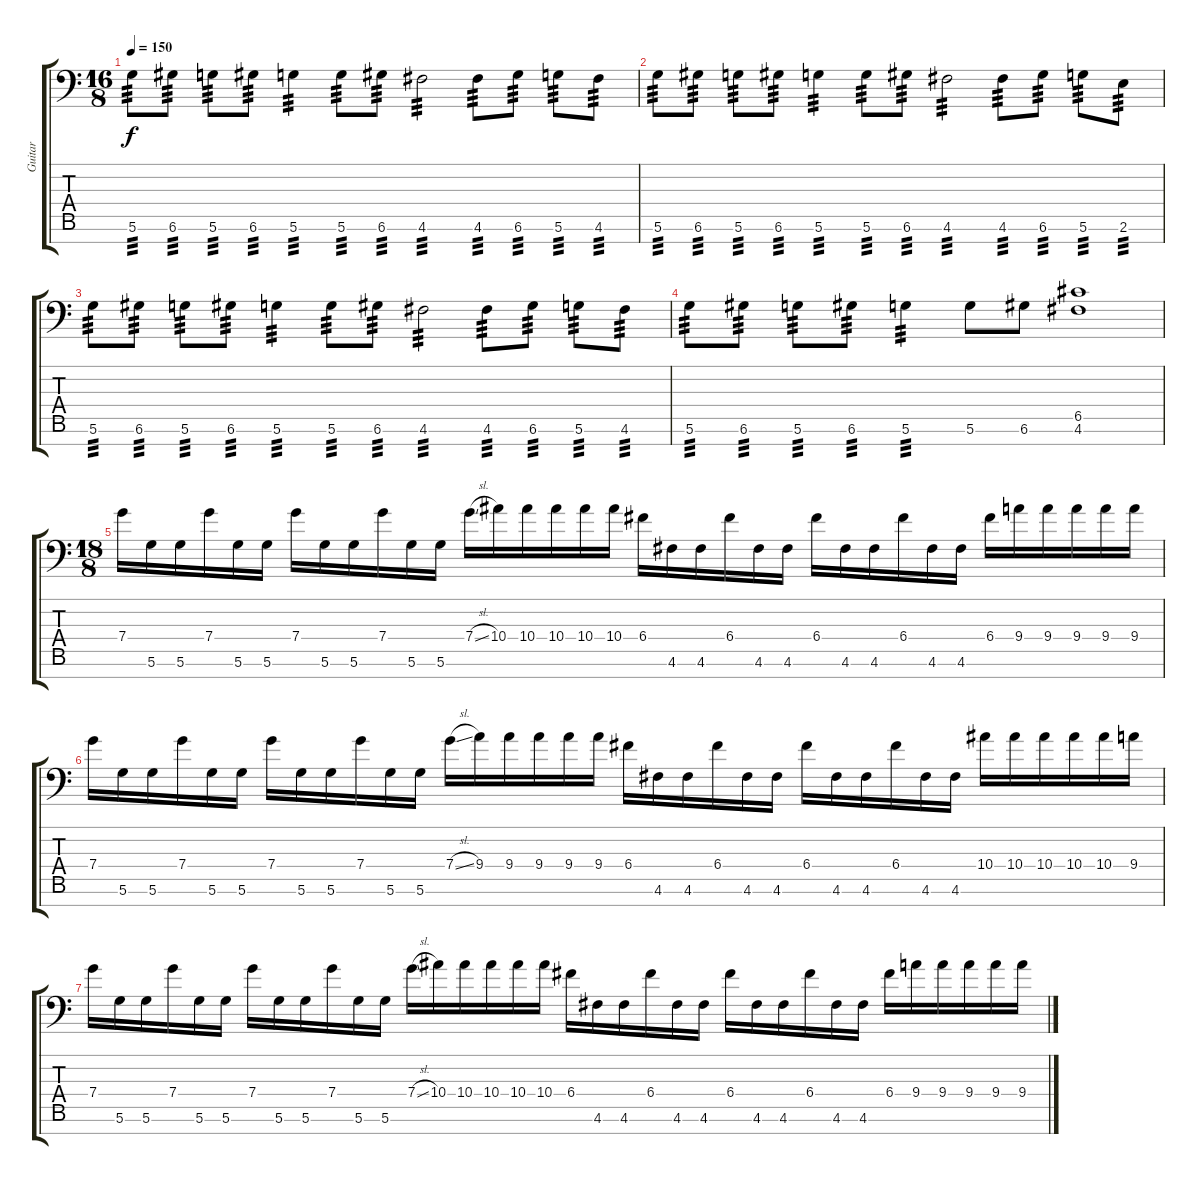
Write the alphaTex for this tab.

\track ("Guitar" "Guitar") {instrument distortionguitar}
\staff {score tabs}
\tuning (D4 A3 F3 C3 G2 D2 G1) {hide}
\ts (16 8)
\tempo 150
\clef f4
\ks c
5.6.8{tp 3 dy f} 6.6.8{tp 3} 5.6.8{tp 3} 6.6.8{tp 3} 5.6.4{tp 3} 5.6.8{tp 3} 6.6.8{tp 3} 4.6.2{tp 3} 4.6.8{tp 3} 6.6.8{tp 3} 5.6.8{tp 3} 4.6.8{tp 3} |
5.6.8{tp 3} 6.6.8{tp 3} 5.6.8{tp 3} 6.6.8{tp 3} 5.6.4{tp 3} 5.6.8{tp 3} 6.6.8{tp 3} 4.6.2{tp 3} 4.6.8{tp 3} 6.6.8{tp 3} 5.6.8{tp 3} 2.6.8{tp 3} |
5.6.8{tp 3} 6.6.8{tp 3} 5.6.8{tp 3} 6.6.8{tp 3} 5.6.4{tp 3} 5.6.8{tp 3} 6.6.8{tp 3} 4.6.2{tp 3} 4.6.8{tp 3} 6.6.8{tp 3} 5.6.8{tp 3} 4.6.8{tp 3} |
5.6.8{tp 3} 6.6.8{tp 3} 5.6.8{tp 3} 6.6.8{tp 3} 5.6.4{tp 3} 5.6.8 6.6.8 (6.5 4.6).1 |
\ts (18 8)
7.4.16 5.6.16 5.6.16 7.4.16 5.6.16 5.6.16 7.4.16 5.6.16 5.6.16 7.4.16 5.6.16 5.6.16 7.4{sl}.16 10.4.16 10.4.16 10.4.16 10.4.16 10.4.16 6.4.16 4.6.16 4.6.16 6.4.16 4.6.16 4.6.16 6.4.16 4.6.16 4.6.16 6.4.16 4.6.16 4.6.16 6.4.16 9.4.16 9.4.16 9.4.16 9.4.16 9.4.16 |
7.4.16 5.6.16 5.6.16 7.4.16 5.6.16 5.6.16 7.4.16 5.6.16 5.6.16 7.4.16 5.6.16 5.6.16 7.4{sl}.16 9.4.16 9.4.16 9.4.16 9.4.16 9.4.16 6.4.16 4.6.16 4.6.16 6.4.16 4.6.16 4.6.16 6.4.16 4.6.16 4.6.16 6.4.16 4.6.16 4.6.16 10.4.16 10.4.16 10.4.16 10.4.16 10.4.16 9.4.16 |
7.4.16 5.6.16 5.6.16 7.4.16 5.6.16 5.6.16 7.4.16 5.6.16 5.6.16 7.4.16 5.6.16 5.6.16 7.4{sl}.16 10.4.16 10.4.16 10.4.16 10.4.16 10.4.16 6.4.16 4.6.16 4.6.16 6.4.16 4.6.16 4.6.16 6.4.16 4.6.16 4.6.16 6.4.16 4.6.16 4.6.16 6.4.16 9.4.16 9.4.16 9.4.16 9.4.16 9.4.16
